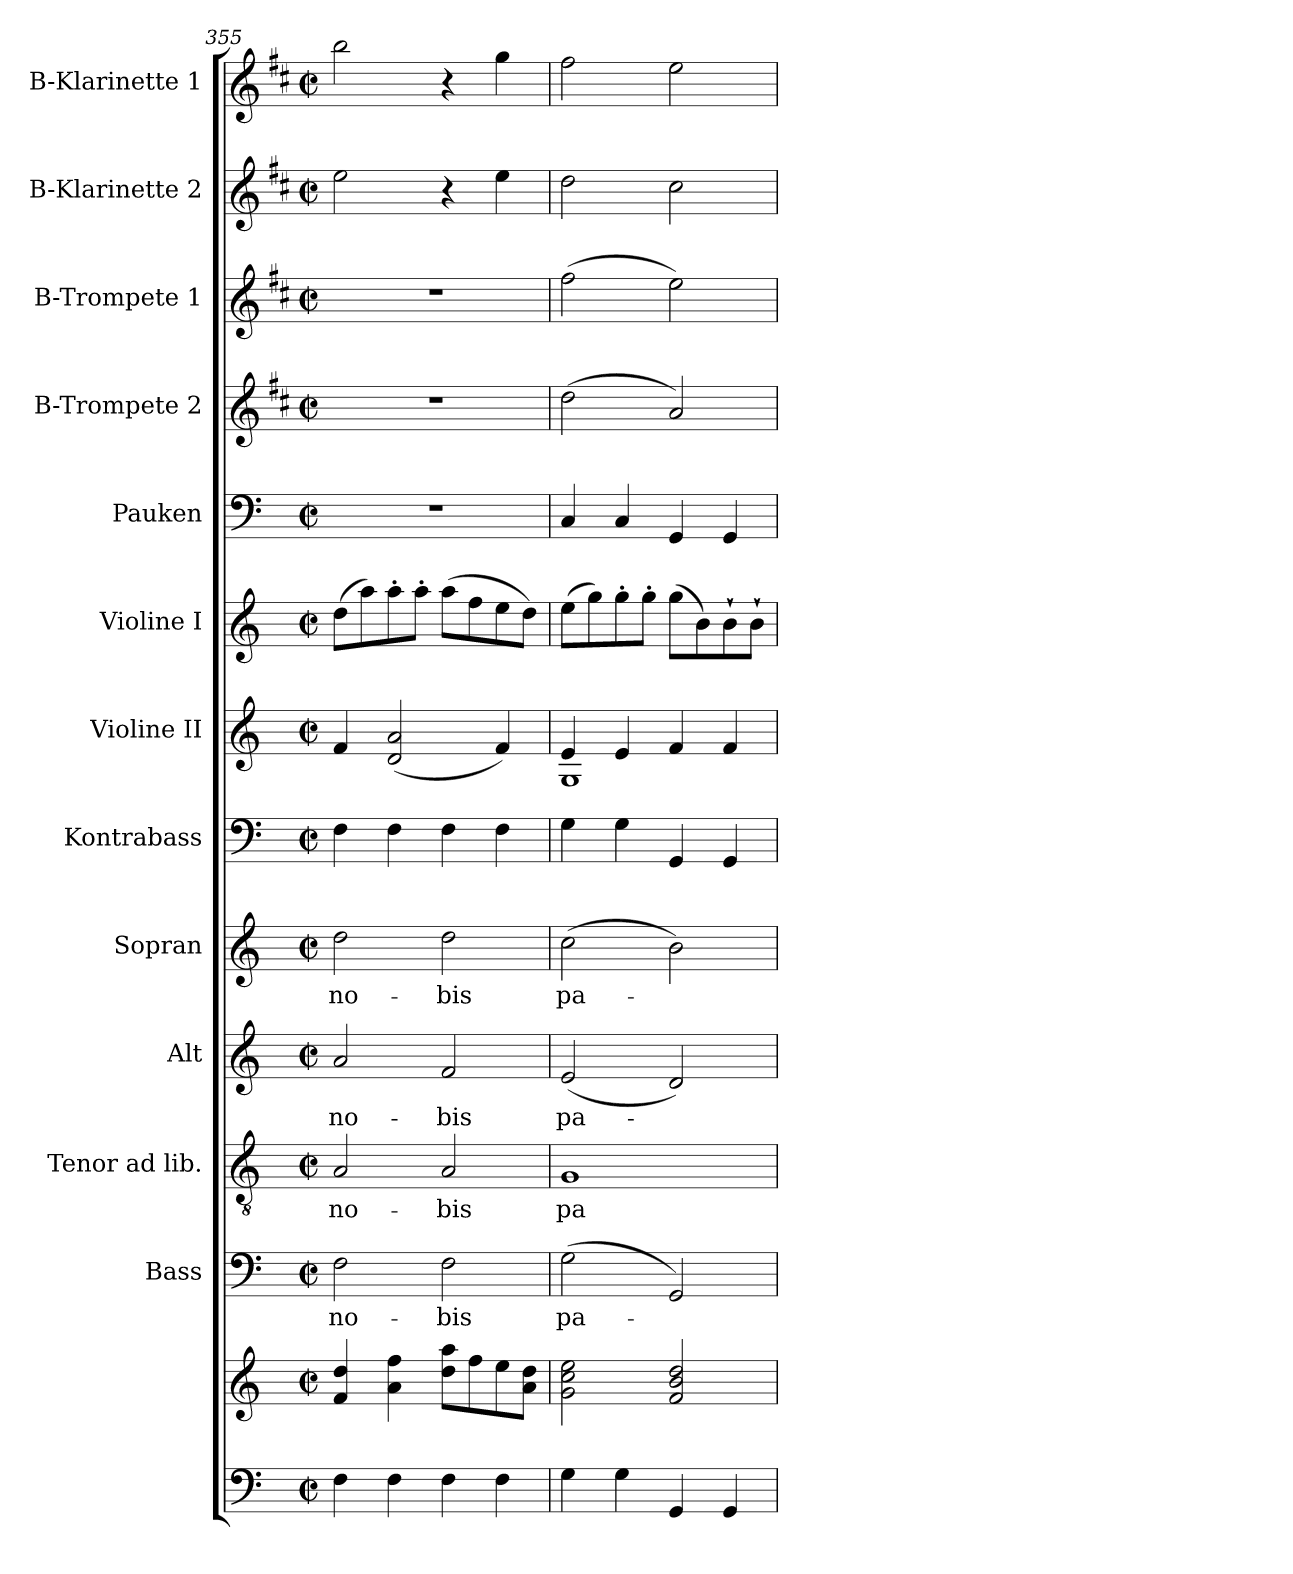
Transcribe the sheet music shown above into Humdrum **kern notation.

**kern	**kern	**kern	**text	**kern	**text	**kern	**text	**kern	**text	**kern	**kern	**kern	**kern	**kern	**kern	**kern	**kern
*part13	*part13	*part12	*part12	*part11	*part11	*part10	*part10	*part9	*part9	*part8	*part7	*part6	*part5	*part4	*part3	*part2	*part1
*staff14	*staff13	*staff12	*staff12	*staff11	*staff11	*staff10	*staff10	*staff9	*staff9	*staff8	*staff7	*staff6	*staff5	*staff4	*staff3	*staff2	*staff1
*	*	*I"Bass	*	*I"Tenor ad lib.	*	*I"Alt	*	*I"Sopran	*	*I"Kontrabass	*I"Violine II	*I"Violine I	*I"Pauken	*I"B-Trompete 2	*I"B-Trompete 1	*I"B-Klarinette 2	*I"B-Klarinette 1
*	*	*I'B.	*	*I'T.	*	*I'A.	*	*I'S.	*	*I'Kb.	*I'Vl. II	*I'Vl. I	*I'Pk.	*I'Trp. 2	*I'Trp. 1	*I'B Kl. 2	*I'B Kl. 1
!!LO:PB:g=z
*clefF4	*clefG2	*clefF4	*	*clefGv2	*	*clefG2	*	*clefG2	*	*clefF4	*clefG2	*clefG2	*clefF4	*clefG2	*clefG2	*clefG2	*clefG2
*	*	*	*	*	*	*	*	*	*	*ITrd7c12	*	*	*	*ITrd1c2	*ITrd1c2	*ITrd1c2	*ITrd1c2
*k[]	*k[]	*k[]	*	*k[]	*	*k[]	*	*k[]	*	*k[]	*k[]	*k[]	*k[]	*k[]	*k[]	*k[]	*k[]
*C:	*C:	*C:	*	*C:	*	*C:	*	*C:	*	*C:	*C:	*C:	*C:	*C:	*C:	*C:	*C:
*M2/2	*M2/2	*M2/2	*	*M2/2	*	*M2/2	*	*M2/2	*	*M2/2	*M2/2	*M2/2	*M2/2	*M2/2	*M2/2	*M2/2	*M2/2
*met(c|)	*met(c|)	*met(c|)	*	*met(c|)	*	*met(c|)	*	*met(c|)	*	*met(c|)	*met(c|)	*met(c|)	*met(c|)	*met(c|)	*met(c|)	*met(c|)	*met(c|)
=355	=355	=355	=355	=355	=355	=355	=355	=355	=355	=355	=355	=355	=355	=355	=355	=355	=355
!	!	!	!LO:LY:b	!	!LO:LY:b	!	!LO:LY:b	!	!LO:LY:b	!	!	!	!	!	!	!	!
4F\	4f/ 4dd/	2F\	no-	2A/	no-	2a/	no-	2dd\	no-	4FF\	4f/	(>8dd\L	1r	1r	1r	2dd\	2aa\
.	.	.	.	.	.	.	.	.	.	.	.	8aa\)	.	.	.	.	.
4F\	4a\ 4ff\	.	.	.	.	.	.	.	.	4FF\	(<2d/ 2a/	8aa'>\	.	.	.	.	.
.	.	.	.	.	.	.	.	.	.	.	.	8aa'>\J	.	.	.	.	.
!	!	!	!LO:LY:b	!	!LO:LY:b	!	!LO:LY:b	!	!LO:LY:b	!	!	!	!	!	!	!	!
4F\	8dd\ 8aa\L	2F\	-bis	2A/	-bis	2f/	-bis	2dd\	-bis	4FF\	.	(>8aa\L	.	.	.	4r	4r
.	8ff\	.	.	.	.	.	.	.	.	.	.	8ff\	.	.	.	.	.
4F\	8ee\	.	.	.	.	.	.	.	.	4FF\	4f/)	8ee\	.	.	.	4dd\	4ff\
.	8a\ 8dd\J	.	.	.	.	.	.	.	.	.	.	8dd\J)	.	.	.	.	.
=356	=356	=356	=356	=356	=356	=356	=356	=356	=356	=356	=356	=356	=356	=356	=356	=356	=356
!	!	!	!LO:LY:b	!	!LO:LY:b	!	!LO:LY:b	!	!LO:LY:b	!	!	!	!	!	!	!	!
*	*	*	*	*	*	*	*	*	*	*	*^	*	*	*	*	*	*
4G\	2g\ 2cc\ 2ee\	(>2G\	pa-	1G	pa-	(<2e/	pa-	(>2cc\	pa-	4GG\	4e/	1G	(>8ee\L	4C/	(>2cc\	(>2ee\	2cc\	2ee\
.	.	.	.	.	.	.	.	.	.	.	.	.	8gg\)	.	.	.	.	.
4G\	.	.	.	.	.	.	.	.	.	4GG\	4e/	.	8gg'>\	4C/	.	.	.	.
.	.	.	.	.	.	.	.	.	.	.	.	.	8gg'>\J	.	.	.	.	.
4GG/	2f/ 2b/ 2dd/	2GG/)	.	.	.	2d/)	.	2b\)	.	4GGG/	4f/	.	(>8gg\L	4GG/	2g/)	2dd\)	2b\	2dd\
.	.	.	.	.	.	.	.	.	.	.	.	.	8b\)	.	.	.	.	.
4GG/	.	.	.	.	.	.	.	.	.	4GGG/	4f/	.	8b`>\	4GG/	.	.	.	.
.	.	.	.	.	.	.	.	.	.	.	.	.	8b`>\J	.	.	.	.	.
*	*	*	*	*	*	*	*	*	*	*	*v	*v	*	*	*	*	*	*
=	=	=	=	=	=	=	=	=	=	=	=	=	=	=	=	=	=
*-	*-	*-	*-	*-	*-	*-	*-	*-	*-	*-	*-	*-	*-	*-	*-	*-	*-
